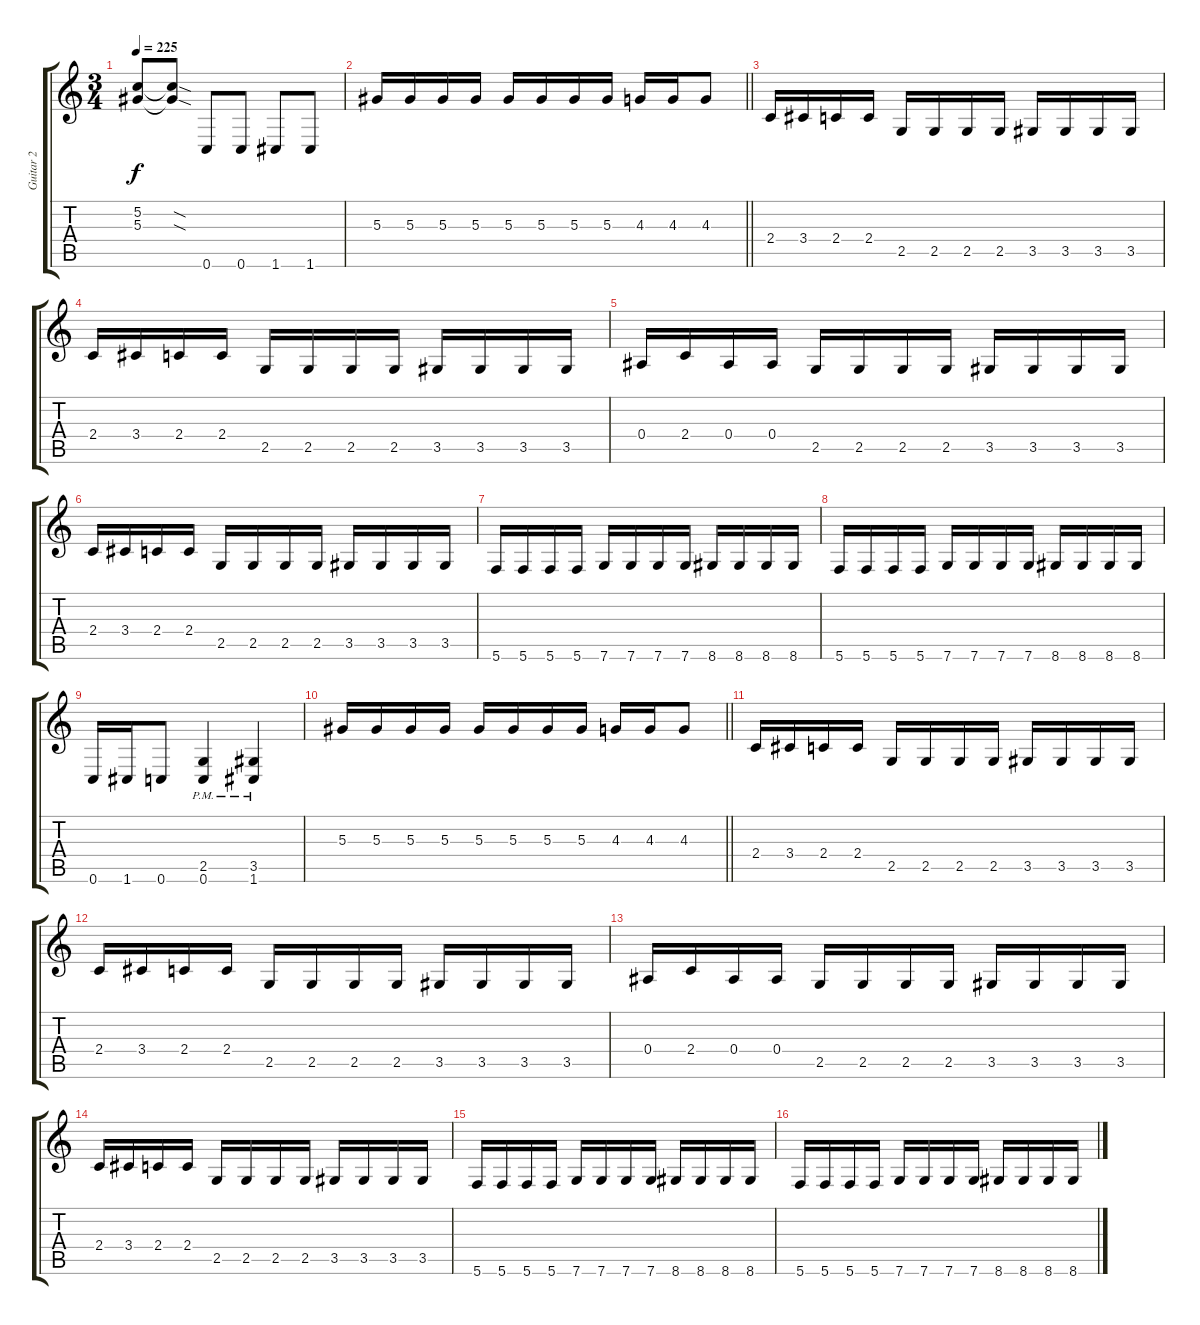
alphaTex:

\track ("Guitar 2" "Guitar 2") {instrument distortionguitar}
\staff {score tabs}
\tuning (C4 G3 Eb3 Bb2 F2 C2) {hide}
\ts (3 4)
\tempo 225
\clef g2
\ks c
(5.2 5.3).8{dy f} (5.2{sod t} 5.3{sod t}).8 0.6.8 0.6.8 1.6.8 1.6.8 |
\barLineRight lightlight
5.3.16 5.3.16 5.3.16 5.3.16 5.3.16 5.3.16 5.3.16 5.3.16 4.3.16 4.3.16 4.3.8 |
2.4.16 3.4.16 2.4.16 2.4.16 2.5.16 2.5.16 2.5.16 2.5.16 3.5.16 3.5.16 3.5.16 3.5.16 |
2.4.16 3.4.16 2.4.16 2.4.16 2.5.16 2.5.16 2.5.16 2.5.16 3.5.16 3.5.16 3.5.16 3.5.16 |
0.4.16 2.4.16 0.4.16 0.4.16 2.5.16 2.5.16 2.5.16 2.5.16 3.5.16 3.5.16 3.5.16 3.5.16 |
2.4.16 3.4.16 2.4.16 2.4.16 2.5.16 2.5.16 2.5.16 2.5.16 3.5.16 3.5.16 3.5.16 3.5.16 |
5.6.16 5.6.16 5.6.16 5.6.16 7.6.16 7.6.16 7.6.16 7.6.16 8.6.16 8.6.16 8.6.16 8.6.16 |
5.6.16 5.6.16 5.6.16 5.6.16 7.6.16 7.6.16 7.6.16 7.6.16 8.6.16 8.6.16 8.6.16 8.6.16 |
0.6.16 1.6.16 0.6.8 (2.5{pm} 0.6{pm}).4 (3.5{pm} 1.6{pm}).4 |
\barLineRight lightlight
5.3.16 5.3.16 5.3.16 5.3.16 5.3.16 5.3.16 5.3.16 5.3.16 4.3.16 4.3.16 4.3.8 |
2.4.16 3.4.16 2.4.16 2.4.16 2.5.16 2.5.16 2.5.16 2.5.16 3.5.16 3.5.16 3.5.16 3.5.16 |
2.4.16 3.4.16 2.4.16 2.4.16 2.5.16 2.5.16 2.5.16 2.5.16 3.5.16 3.5.16 3.5.16 3.5.16 |
0.4.16 2.4.16 0.4.16 0.4.16 2.5.16 2.5.16 2.5.16 2.5.16 3.5.16 3.5.16 3.5.16 3.5.16 |
2.4.16 3.4.16 2.4.16 2.4.16 2.5.16 2.5.16 2.5.16 2.5.16 3.5.16 3.5.16 3.5.16 3.5.16 |
5.6.16 5.6.16 5.6.16 5.6.16 7.6.16 7.6.16 7.6.16 7.6.16 8.6.16 8.6.16 8.6.16 8.6.16 |
5.6.16 5.6.16 5.6.16 5.6.16 7.6.16 7.6.16 7.6.16 7.6.16 8.6.16 8.6.16 8.6.16 8.6.16
